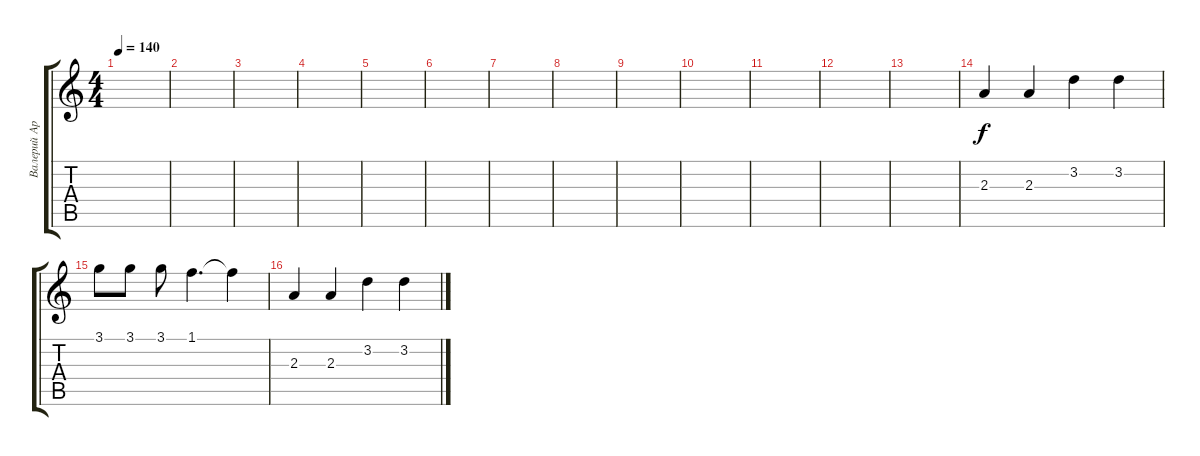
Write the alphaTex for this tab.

\track ("Валерий Аркадин" "Валерий Ар") {instrument electricguitarclean}
\staff {score tabs}
\tuning (E4 B3 G3 D3 A2 E2) {hide}
\ts (4 4)
\tempo 140
\clef g2
\ks c
|
|
|
|
|
|
|
|
|
|
|
|
|
2.3.4 2.3.4 3.2.4 3.2.4 |
3.1.8 3.1.8 3.1.8 1.1.4{d} 1.1{t}.4 |
2.3.4 2.3.4 3.2.4 3.2.4
